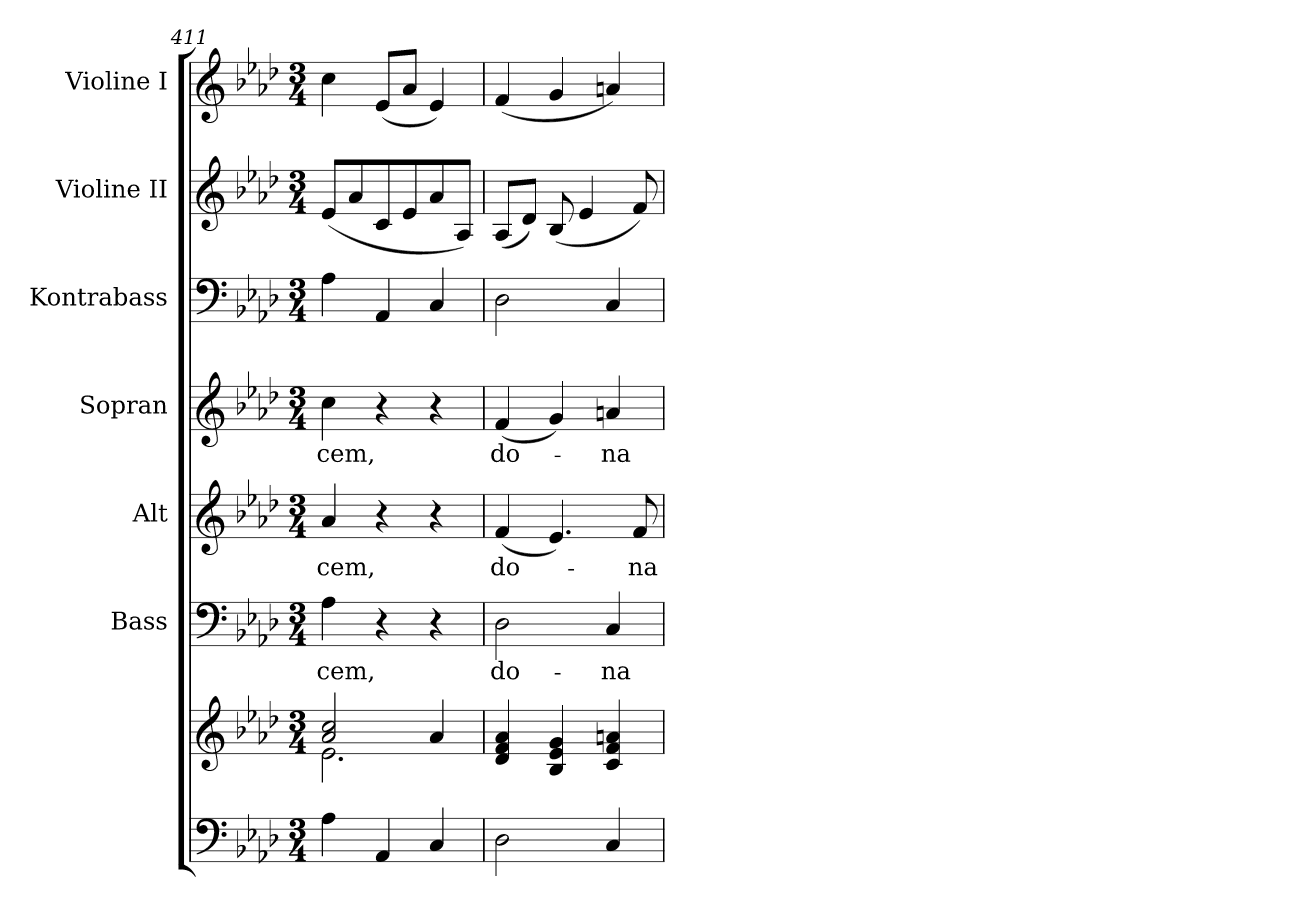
**kern	**kern	**kern	**text	**kern	**text	**kern	**text	**kern	**kern	**kern
*part7	*part7	*part6	*part6	*part5	*part5	*part4	*part4	*part3	*part2	*part1
*staff8	*staff7	*staff6	*staff6	*staff5	*staff5	*staff4	*staff4	*staff3	*staff2	*staff1
*	*	*I"Bass	*	*I"Alt	*	*I"Sopran	*	*I"Kontrabass	*I"Violine II	*I"Violine I
*	*	*I'B.	*	*I'A.	*	*I'S.	*	*I'Kb.	*I'Vl. II	*I'Vl. I
*clefF4	*clefG2	*clefF4	*	*clefG2	*	*clefG2	*	*clefF4	*clefG2	*clefG2
*	*	*	*	*	*	*	*	*ITrd7c12	*	*
*k[b-e-a-d-]	*k[b-e-a-d-]	*k[b-e-a-d-]	*	*k[b-e-a-d-]	*	*k[b-e-a-d-]	*	*k[b-e-a-d-]	*k[b-e-a-d-]	*k[b-e-a-d-]
*A-:	*A-:	*A-:	*	*A-:	*	*A-:	*	*A-:	*A-:	*A-:
*M3/4	*M3/4	*M3/4	*	*M3/4	*	*M3/4	*	*M3/4	*M3/4	*M3/4
=411	=411	=411	=411	=411	=411	=411	=411	=411	=411	=411
*	*^	*	*	*	*	*	*	*	*	*
!	!	!	!	!LO:LY:b	!	!LO:LY:b	!	!LO:LY:b	!	!	!
4A-\	2a-/ 2cc/	2.e-\	4A-\	-cem,	4a-/	-cem,	4cc\	-cem,	4AA-\	(<8e-/L	4cc\
.	.	.	.	.	.	.	.	.	.	8a-/	.
4AA-/	.	.	4r	.	4r	.	4r	.	4AAA-/	8c/	(<8e-/L
.	.	.	.	.	.	.	.	.	.	8e-/	8a-/J
4C/	4a-/	.	4r	.	4r	.	4r	.	4CC/	8a-/	4e-/)
.	.	.	.	.	.	.	.	.	.	8A-/J)	.
*	*v	*v	*	*	*	*	*	*	*	*	*
=412	=412	=412	=412	=412	=412	=412	=412	=412	=412	=412
!	!	!	!LO:LY:b	!	!LO:LY:b	!	!LO:LY:b	!	!	!
2D-\	4d-/ 4f/ 4a-/	2D-\	do-	(<4f/	do-	(<4f/	do-	2DD-\	(<8A-/L	(<4f/
.	.	.	.	.	.	.	.	.	8d-/J)	.
.	4B-/ 4e-/ 4g/	.	.	4.e-/)	.	4g/)	.	.	(<8B-/	4g/
.	.	.	.	.	.	.	.	.	4e-/	.
!	!	!	!LO:LY:b	!	!	!	!LO:LY:b	!	!	!
4C/	4c/ 4f/ 4an/	4C/	-na	.	.	4an/	-na	4CC/	.	4an/)
!	!	!	!	!	!LO:LY:b	!	!	!	!	!
.	.	.	.	8f/	-na	.	.	.	8f/)	.
=	=	=	=	=	=	=	=	=	=	=
*-	*-	*-	*-	*-	*-	*-	*-	*-	*-	*-
